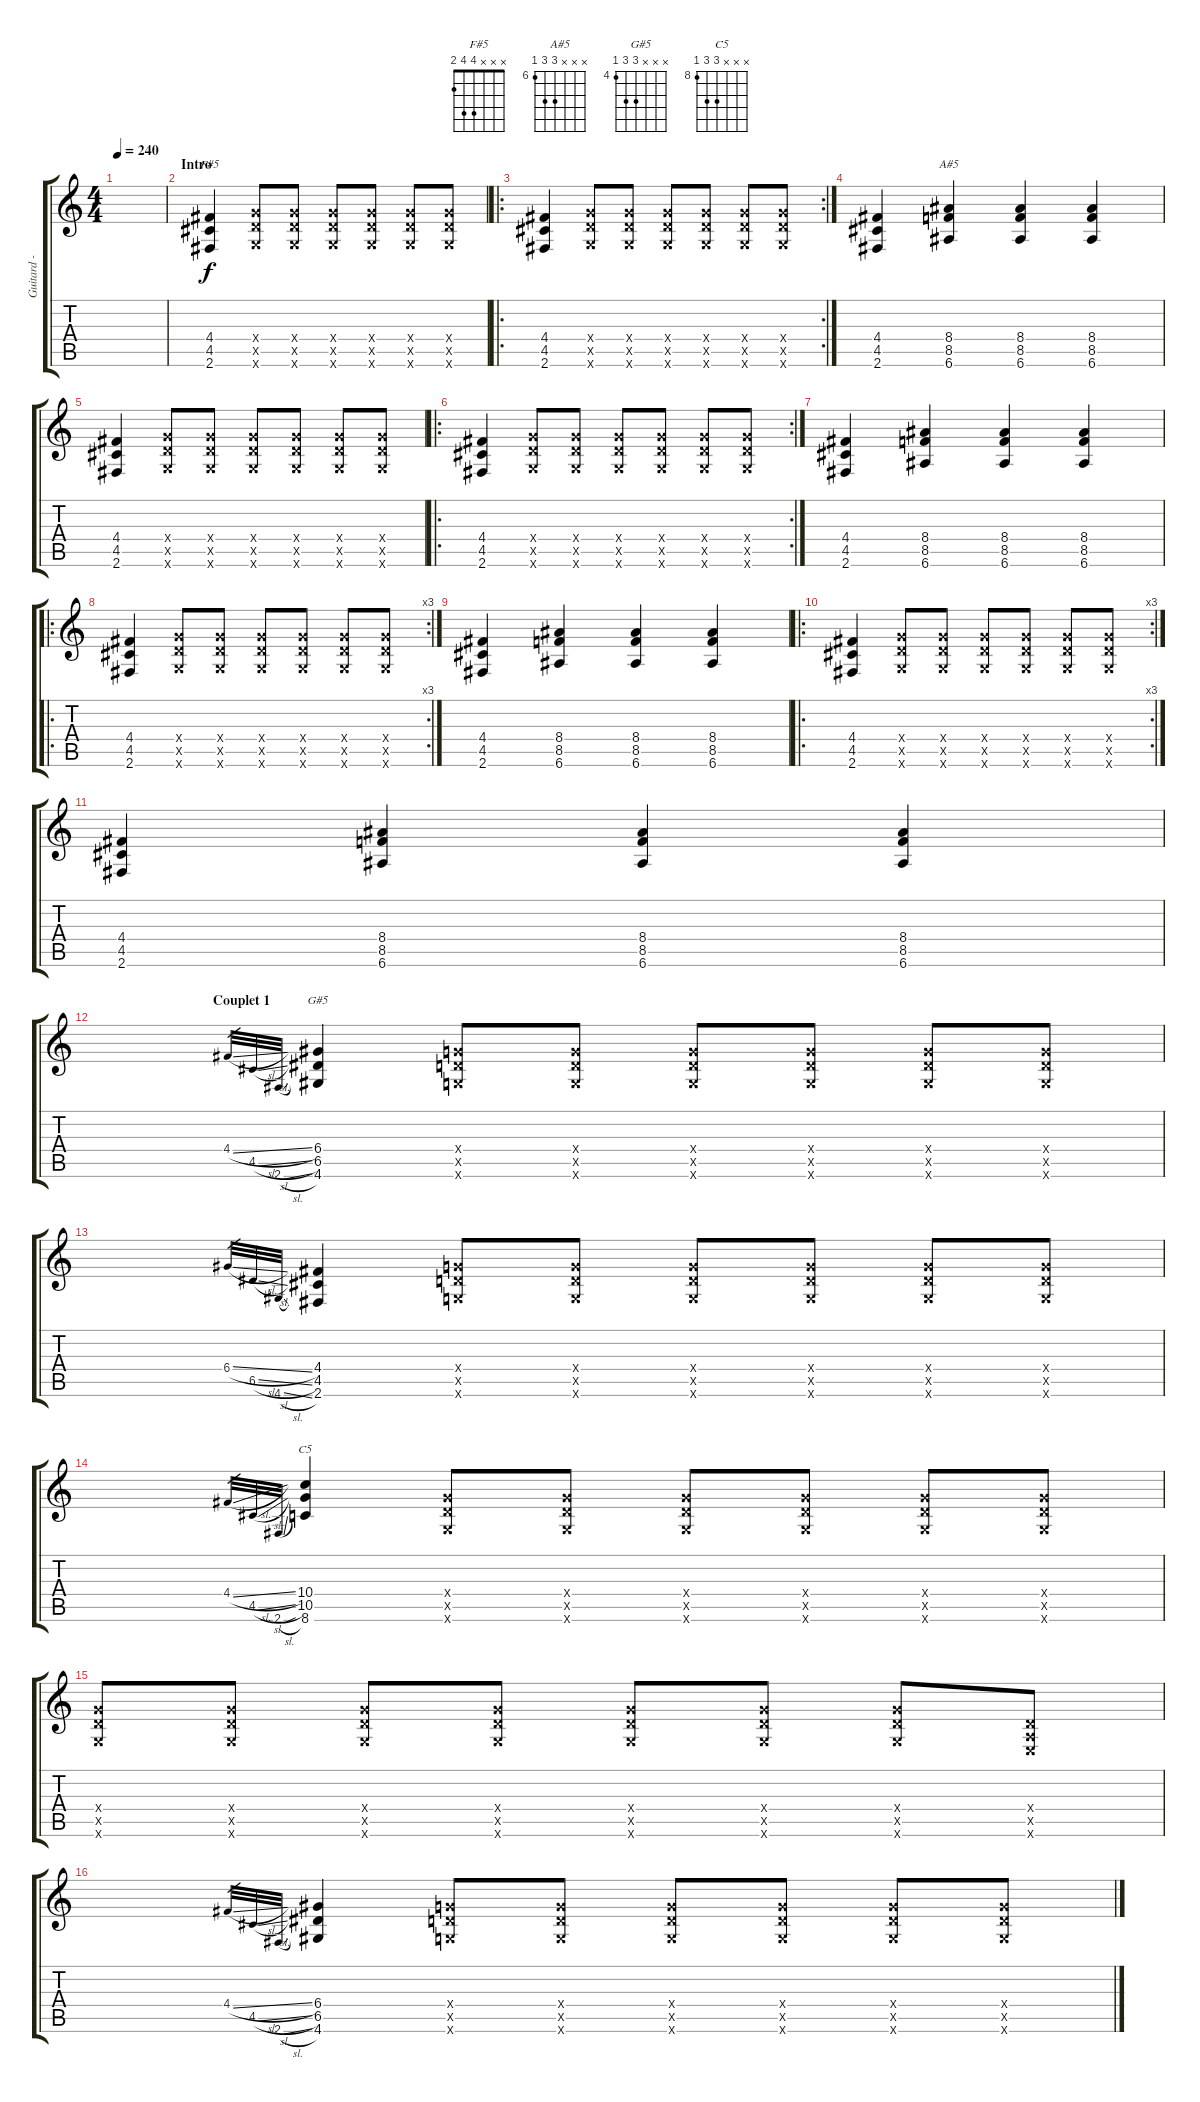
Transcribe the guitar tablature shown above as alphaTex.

\track ("Guitard - Yves" "Guitard - ") {instrument overdrivenguitar}
\staff {score tabs}
\tuning (E4 B3 G3 D3 A2 E2) {hide}
\chord ("F#5" x x x 4 4 2)
\chord ("A#5" x x x 8 8 6) {firstfret 6}
\chord ("G#5" x x x 6 6 4) {firstfret 4}
\chord ("C5" x x x 10 10 8) {firstfret 8}
\ts (4 4)
\tempo 240
\clef g2
\ks c
|
\section ("" "Intro")
(4.4 4.5 2.6).4{ch "F#5"} (5.4{x} 5.5{x} 3.6{x}).8 (5.4{x} 5.5{x} 3.6{x}).8 (5.4{x} 5.5{x} 3.6{x}).8 (5.4{x} 5.5{x} 3.6{x}).8 (5.4{x} 5.5{x} 3.6{x}).8 (5.4{x} 5.5{x} 3.6{x}).8 |
\ro
\rc 2
(4.4 4.5 2.6).4 (5.4{x} 5.5{x} 3.6{x}).8 (5.4{x} 5.5{x} 3.6{x}).8 (5.4{x} 5.5{x} 3.6{x}).8 (5.4{x} 5.5{x} 3.6{x}).8 (5.4{x} 5.5{x} 3.6{x}).8 (5.4{x} 5.5{x} 3.6{x}).8 |
(4.4 4.5 2.6).4 (8.4 8.5 6.6).4{ch "A#5"} (8.4 8.5 6.6).4 (8.4 8.5 6.6).4 |
(4.4 4.5 2.6).4 (5.4{x} 5.5{x} 3.6{x}).8 (5.4{x} 5.5{x} 3.6{x}).8 (5.4{x} 5.5{x} 3.6{x}).8 (5.4{x} 5.5{x} 3.6{x}).8 (5.4{x} 5.5{x} 3.6{x}).8 (5.4{x} 5.5{x} 3.6{x}).8 |
\ro
\rc 2
(4.4 4.5 2.6).4 (5.4{x} 5.5{x} 3.6{x}).8 (5.4{x} 5.5{x} 3.6{x}).8 (5.4{x} 5.5{x} 3.6{x}).8 (5.4{x} 5.5{x} 3.6{x}).8 (5.4{x} 5.5{x} 3.6{x}).8 (5.4{x} 5.5{x} 3.6{x}).8 |
(4.4 4.5 2.6).4 (8.4 8.5 6.6).4 (8.4 8.5 6.6).4 (8.4 8.5 6.6).4 |
\ro
\rc 3
(4.4 4.5 2.6).4 (5.4{x} 5.5{x} 3.6{x}).8 (5.4{x} 5.5{x} 3.6{x}).8 (5.4{x} 5.5{x} 3.6{x}).8 (5.4{x} 5.5{x} 3.6{x}).8 (5.4{x} 5.5{x} 3.6{x}).8 (5.4{x} 5.5{x} 3.6{x}).8 |
(4.4 4.5 2.6).4 (8.4 8.5 6.6).4 (8.4 8.5 6.6).4 (8.4 8.5 6.6).4 |
\ro
\rc 3
(4.4 4.5 2.6).4 (5.4{x} 5.5{x} 3.6{x}).8 (5.4{x} 5.5{x} 3.6{x}).8 (5.4{x} 5.5{x} 3.6{x}).8 (5.4{x} 5.5{x} 3.6{x}).8 (5.4{x} 5.5{x} 3.6{x}).8 (5.4{x} 5.5{x} 3.6{x}).8 |
(4.4 4.5 2.6).4 (8.4 8.5 6.6).4 (8.4 8.5 6.6).4 (8.4 8.5 6.6).4 |
\section ("" "Couplet 1")
4.4{sl}.32{gr} 4.5{sl}.32{gr} 2.6{sl}.32{gr} (6.4 6.5 4.6).4{ch "G#5"} (5.4{x} 5.5{x} 3.6{x}).8 (5.4{x} 5.5{x} 3.6{x}).8 (5.4{x} 5.5{x} 3.6{x}).8 (5.4{x} 5.5{x} 3.6{x}).8 (5.4{x} 5.5{x} 3.6{x}).8 (5.4{x} 5.5{x} 3.6{x}).8 |
6.4{sl}.32{gr} 6.5{sl}.32{gr} 4.6{sl}.32{gr} (4.4 4.5 2.6).4 (5.4{x} 5.5{x} 3.6{x}).8 (5.4{x} 5.5{x} 3.6{x}).8 (5.4{x} 5.5{x} 3.6{x}).8 (5.4{x} 5.5{x} 3.6{x}).8 (5.4{x} 5.5{x} 3.6{x}).8 (5.4{x} 5.5{x} 3.6{x}).8 |
4.4{sl}.32{gr} 4.5{sl}.32{gr} 2.6{sl}.32{gr} (10.4 10.5 8.6).4{ch "C5"} (5.4{x} 5.5{x} 3.6{x}).8 (5.4{x} 5.5{x} 3.6{x}).8 (5.4{x} 5.5{x} 3.6{x}).8 (5.4{x} 5.5{x} 3.6{x}).8 (5.4{x} 5.5{x} 3.6{x}).8 (5.4{x} 5.5{x} 3.6{x}).8 |
(5.4{x} 5.5{x} 3.6{x}).8 (5.4{x} 5.5{x} 3.6{x}).8 (5.4{x} 5.5{x} 3.6{x}).8 (5.4{x} 5.5{x} 3.6{x}).8 (5.4{x} 5.5{x} 3.6{x}).8 (5.4{x} 5.5{x} 3.6{x}).8 (5.4{x} 5.5{x} 3.6{x}).8 (0.4{x} 0.5{x} 0.6{x}).8 |
4.4{sl}.32{gr} 4.5{sl}.32{gr} 2.6{sl}.32{gr} (6.4 6.5 4.6).4 (5.4{x} 5.5{x} 3.6{x}).8 (5.4{x} 5.5{x} 3.6{x}).8 (5.4{x} 5.5{x} 3.6{x}).8 (5.4{x} 5.5{x} 3.6{x}).8 (5.4{x} 5.5{x} 3.6{x}).8 (5.4{x} 5.5{x} 3.6{x}).8
